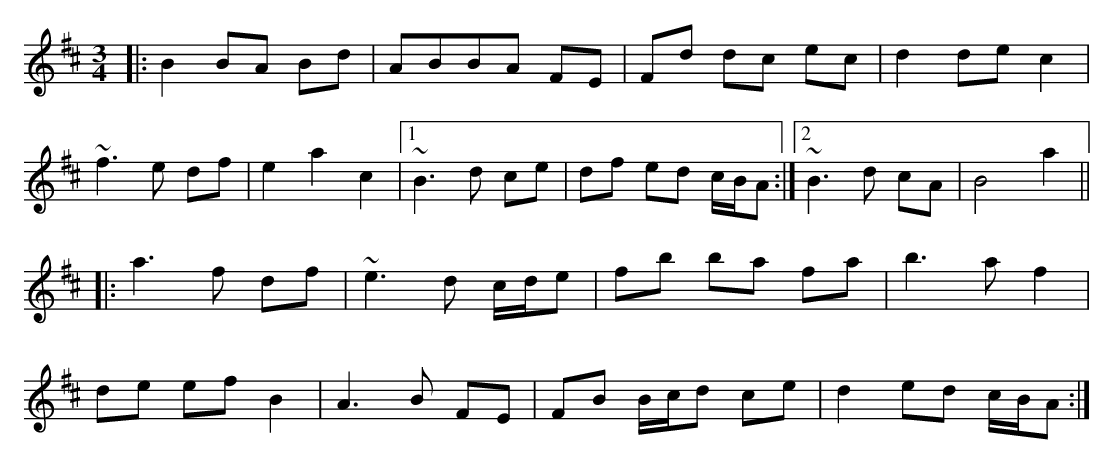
X:1
M:3/4
K:Bmin
|: B2 BA Bd| ABBA FE| Fd dc ec| d2 de c2|
 ~f3e df| e2 a2 c2|1 ~B3d ce| df ed c/B/A:|2 ~B3d cA| B4 a2||
|: a3f df|~e3d c/d/e| fb ba fa|b3a f2|
 de ef B2| A3B FE| FB B/c/d ce| d2 ed c/B/A:|
